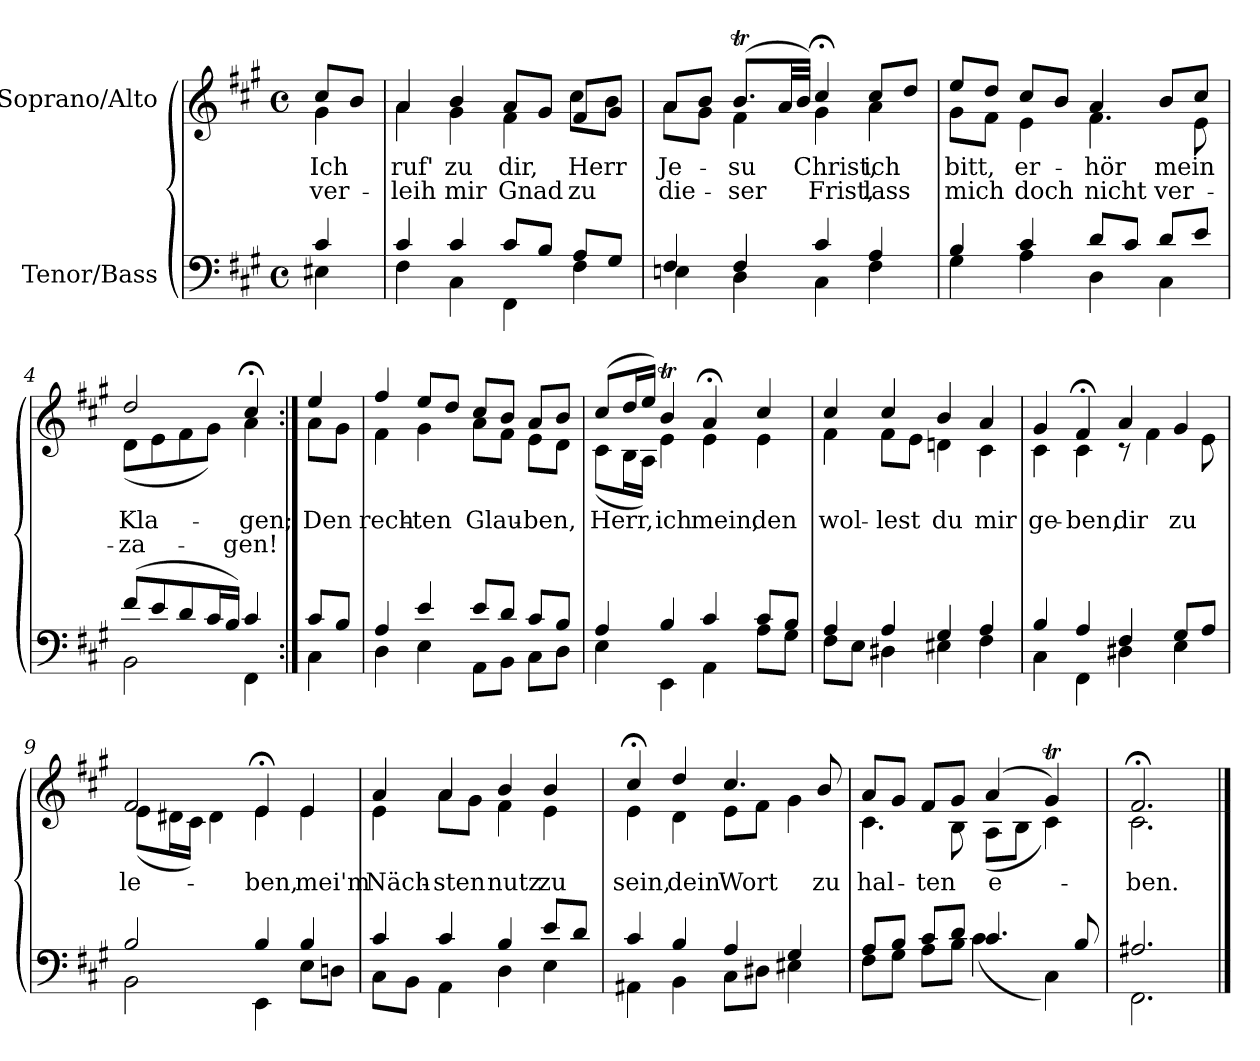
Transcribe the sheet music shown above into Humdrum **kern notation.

**kern	**kern	**text	**text
*part2	*part1	*part1	*part1
*staff2	*staff1	*staff1	*staff1
*I"Tenor/Bass	*I"Soprano/Alto	*	*
*clefF4	*clefG2	*	*
*k[f#c#g#]	*k[f#c#g#]	*	*
*M4/4	*M4/4	*	*
*met(c)	*met(c)	*	*
=	=	=	=
*^	*	*	*
!	!	!	!LO:LY:b	!LO:LY:b
*	*	*^	*	*
4c#/	4E#X\	8cc#/L	4g#\	Ich	ver-
.	.	8b/J	.	.	.
=1	=1	=1	=1	=1	=1
!	!	!	!	!LO:LY:b	!LO:LY:b
4c#/	4F#\	4a/	4a\	ruf'	-leih
!	!	!	!	!LO:LY:b	!LO:LY:b
4c#/	4C#\	4b/	4g#\	zu	mir
!	!	!	!	!LO:LY:b	!LO:LY:b
8c#/L	4FF#\	8a/L	4f#\	dir,	Gnad
8B/J	.	8g#/J	.	.	.
!	!	!	!	!LO:LY:b	!LO:LY:b
8A/L	4F#\	8f#/L	8cc#\L	Herr	zu
8G#/J	.	8g#/J	8b\J	.	.
=2	=2	=2	=2	=2	=2
!	!	!	!	!LO:LY:b	!LO:LY:b
4F#/	4En\	8a/L	8a\L	Je-	die-
.	.	8b/J	8g#\J	.	.
!	!	!	!	!LO:LY:b	!LO:LY:b
4F#/	4D\	(8.bT/L	4f#\	-su	-ser
.	.	32a/LL	.	.	.
.	.	32b/JJJ)	.	.	.
!	!	!	!	!LO:LY:b	!LO:LY:b
4c#/	4C#\	4cc#;</	4g#\	Christ,	Frist,
!	!	!	!	!LO:LY:b	!LO:LY:b
4A/	4F#\	8cc#/L	4a\	ich	lass
.	.	8dd/J	.	.	.
=3	=3	=3	=3	=3	=3
!	!	!	!	!LO:LY:b	!LO:LY:b
4B/	4G#\	8ee/L	8g#\L	bitt,	mich
.	.	8dd/J	8f#\J	.	.
!	!	!	!	!LO:LY:b	!LO:LY:b
4c#/	4A\	8cc#/L	4e\	er-	doch
.	.	8b/J	.	.	.
!	!	!	!	!LO:LY:b	!LO:LY:b
8d/L	4D\	4a/	4.f#\	-hör	nicht
8c#/J	.	.	.	.	.
!	!	!	!	!LO:LY:b	!LO:LY:b
8d/L	4C#\	8b/L	.	mein	ver-
8e/J	.	8cc#/J	8e\	.	.
=4	=4	=4	=4	=4	=4
!	!	!	!	!LO:LY:b	!LO:LY:b
(8f#/L	2BB\	2dd/	(8d\L	Kla-	-za-
8e/	.	.	8e\	.	.
8d/	.	.	8f#\	.	.
16c#/L	.	.	8g#\J)	.	.
16B/JJ)	.	.	.	.	.
!	!	!	!	!LO:LY:b	!LO:LY:b
4c#/	4FF#\	4cc#;</	4a\	-gen;	-gen!
!!LO:LB:g=z	!!
=4X1:|!	=4X1:|!	=4X1:|!	=4X1:|!	=4X1:|!	=4X1:|!
!	!	!	!	!LO:LY:b	!
8c#/L	4C#\	4ee/	8a\L	Den	.
8B/J	.	.	8g#\J	.	.
=5	=5	=5	=5	=5	=5
!	!	!	!	!LO:LY:b	!
4A/	4D\	4ff#/	4f#\	rech-	.
!	!	!	!	!LO:LY:b	!
4e/	4E\	8ee/L	4g#\	-ten	.
.	.	8dd/J	.	.	.
!	!	!	!	!LO:LY:b	!
8e/L	8AA\L	8cc#/L	8a\L	Glau-	.
8d/J	8BB\J	8b/J	8f#\J	.	.
!	!	!	!	!LO:LY:b	!
8c#/L	8C#\L	8a/L	8e\L	-ben,	.
8B/J	8D\J	8b/J	8d\J	.	.
=6	=6	=6	=6	=6	=6
!	!	!	!	!LO:LY:b	!
4A/	4E\	(8cc#/L	(8c#\L	Herr,	.
.	.	16dd/L	16B\L	.	.
.	.	16ee/JJ)	16A\JJ)	.	.
!	!	!	!	!LO:LY:b	!
4B/	4EE\	4bT/	4e\	ich	.
!	!	!	!	!LO:LY:b	!
4c#/	4AA\	4a;</	4e\	mein,	.
!	!	!	!	!LO:LY:b	!
8c#/L	8A\L	4cc#/	4e\	den	.
8B/J	8G#\J	.	.	.	.
=7	=7	=7	=7	=7	=7
!	!	!	!	!LO:LY:b	!
4A/	8F#\L	4cc#/	4f#\	wol-	.
.	8E\J	.	.	.	.
!	!	!	!	!LO:LY:b	!
4A/	4D#X\	4cc#/	8f#\L	-lest	.
.	.	.	8e\J	.	.
!	!	!	!	!LO:LY:b	!
4G#/	4E#X\	4b/	4dn\	du	.
!	!	!	!	!LO:LY:b	!
4A/	4F#\	4a/	4c#\	mir	.
=8	=8	=8	=8	=8	=8
!	!	!	!	!LO:LY:b	!
4B/	4C#\	4g#/	4c#\	ge-	.
!	!	!	!	!LO:LY:b	!
4A/	4FF#\	4f#;</	4c#\	-ben,	.
!	!	!	!	!LO:LY:b	!
4F#/	4D#X\	4a/	8r	dir	.
.	.	.	4f#\	.	.
!	!	!	!	!LO:LY:b	!
8G#/L	4E\	4g#/	.	zu	.
8A/J	.	.	8e\	.	.
!!LO:LB:g=z	!!
=9	=9	=9	=9	=9	=9
!	!	!	!	!LO:LY:b	!
2B/	2BB\	2f#/	(8e\L	le-	.
.	.	.	16d#X\L	.	.
.	.	.	16c#\JJ)	.	.
.	.	.	4d#\	.	.
!	!	!	!	!LO:LY:b	!
4B/	4EE\	4e;</	4e\	-ben,	.
!	!	!	!	!LO:LY:b	!
4B/	8E\L	4e/	4e\	mei'm	.
.	8Dn\J	.	.	.	.
=10	=10	=10	=10	=10	=10
!	!	!	!	!LO:LY:b	!
4c#/	8C#\L	4a/	4e\	Näch-	.
.	8BB\J	.	.	.	.
!	!	!	!	!LO:LY:b	!
4c#/	4AA\	4a/	8a\L	-sten	.
.	.	.	8g#\J	.	.
!	!	!	!	!LO:LY:b	!
4B/	4D\	4b/	4f#\	nutz	.
!	!	!	!	!LO:LY:b	!
8e/L	4E\	4b/	4e\	zu	.
8d/J	.	.	.	.	.
=11	=11	=11	=11	=11	=11
!	!	!	!	!LO:LY:b	!
4c#/	4AA#X\	4cc#;</	4e\	sein,	.
!	!	!	!	!LO:LY:b	!
4B/	4BB\	4dd/	4d\	dein	.
!	!	!	!	!LO:LY:b	!
4A/	8C#\L	4.cc#/	8e\L	Wort	.
.	8D#X\J	.	8f#\J	.	.
4G#/	4E#X\	.	4g#\	.	.
!	!	!	!	!LO:LY:b	!
.	.	8b/	.	zu	.
=12	=12	=12	=12	=12	=12
!	!	!	!	!LO:LY:b	!
8A/L	8F#\L	8a/L	4.c#\	hal-	.
8B/J	8G#\J	8g#/J	.	.	.
!	!	!	!	!LO:LY:b	!
8c#/L	8A\L	8f#/L	.	-ten	.
8d/J	8B\J	8g#/J	8B\	.	.
!	!	!	!	!LO:LY:b	!
4.c#/	(4c#\	(4a/	(8A\L	e-	.
.	.	.	8B\J	.	.
.	4C#\)	4g#t/)	4c#\)	.	.
8B/	.	.	.	.	.
=13	=13	=13	=13	=13	=13
!	!	!	!	!LO:LY:b	!
2.A#X/	2.FF#\	2.f#;</	2.c#\	-ben.	.
*v	*v	*	*	*	*
*	*v	*v	*	*
==	==	==	==
*-	*-	*-	*-
